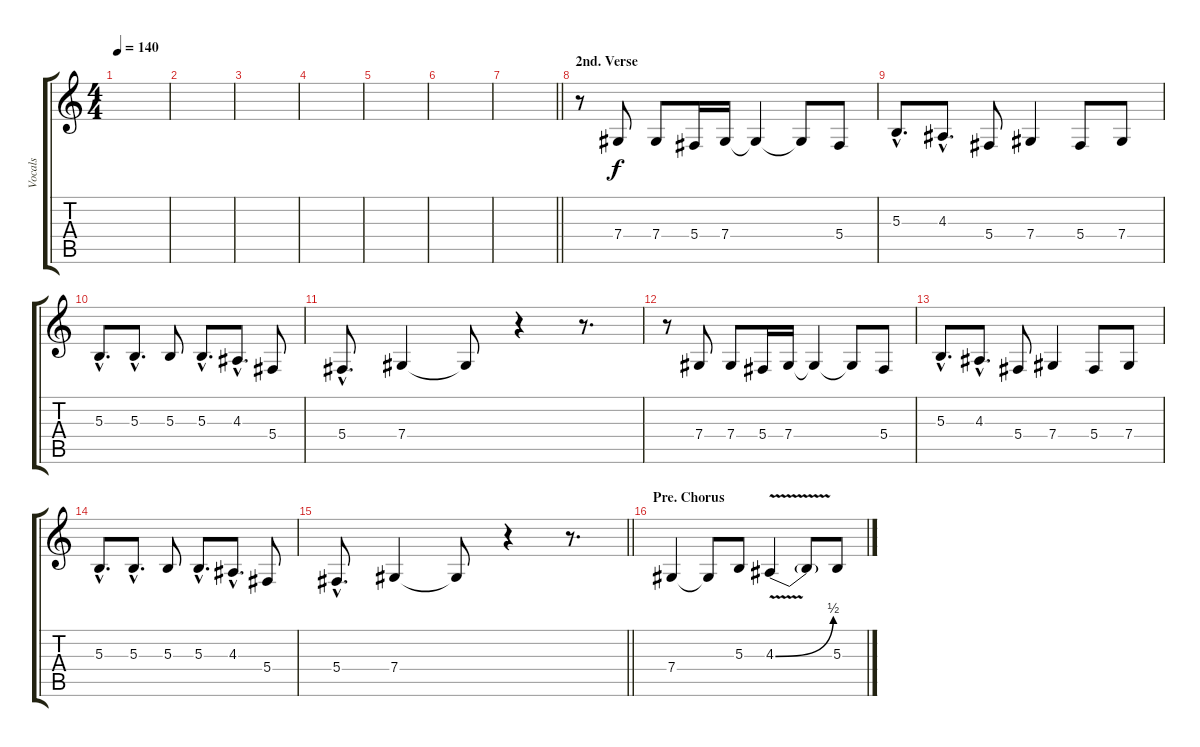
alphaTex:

\track ("Vocals" "Vocals") {instrument oboe}
\staff {score tabs}
\tuning (Eb4 Bb3 Gb3 Db3 Ab2 Eb2) {hide}
\ts (4 4)
\tempo 140
\clef g2
\ks c
|
|
|
|
|
|
\barLineRight lightlight
|
\section ("" "2nd. Verse")
r.8 7.4.8 7.4.8 5.4.16 7.4.16 7.4{t}.4 7.4{t}.8 5.4.8 |
5.3{hac}.8{d} 4.3{hac}.8{d} 5.4.8 7.4.4 5.4.8 7.4.8 |
5.3{hac}.8{d} 5.3{hac}.8{d} 5.3.8 5.3{hac}.8{d} 4.3{hac}.8{d} 5.4.8 |
5.4{hac}.8{d} 7.4.4 7.4{t}.8 r.4 r.8{d} |
r.8 7.4.8 7.4.8 5.4.16 7.4.16 7.4{t}.4 7.4{t}.8 5.4.8 |
5.3{hac}.8{d} 4.3{hac}.8{d} 5.4.8 7.4.4 5.4.8 7.4.8 |
5.3{hac}.8{d} 5.3{hac}.8{d} 5.3.8 5.3{hac}.8{d} 4.3{hac}.8{d} 5.4.8 |
\barLineRight lightlight
5.4{hac}.8{d} 7.4.4 7.4{t}.8 r.4 r.8{d} |
\section ("" "Pre. Chorus")
7.4.4 7.4{t}.8 5.3.8 4.3{be (bend 0 0 60 2) v}.4 4.3{t}.8 5.3.8
